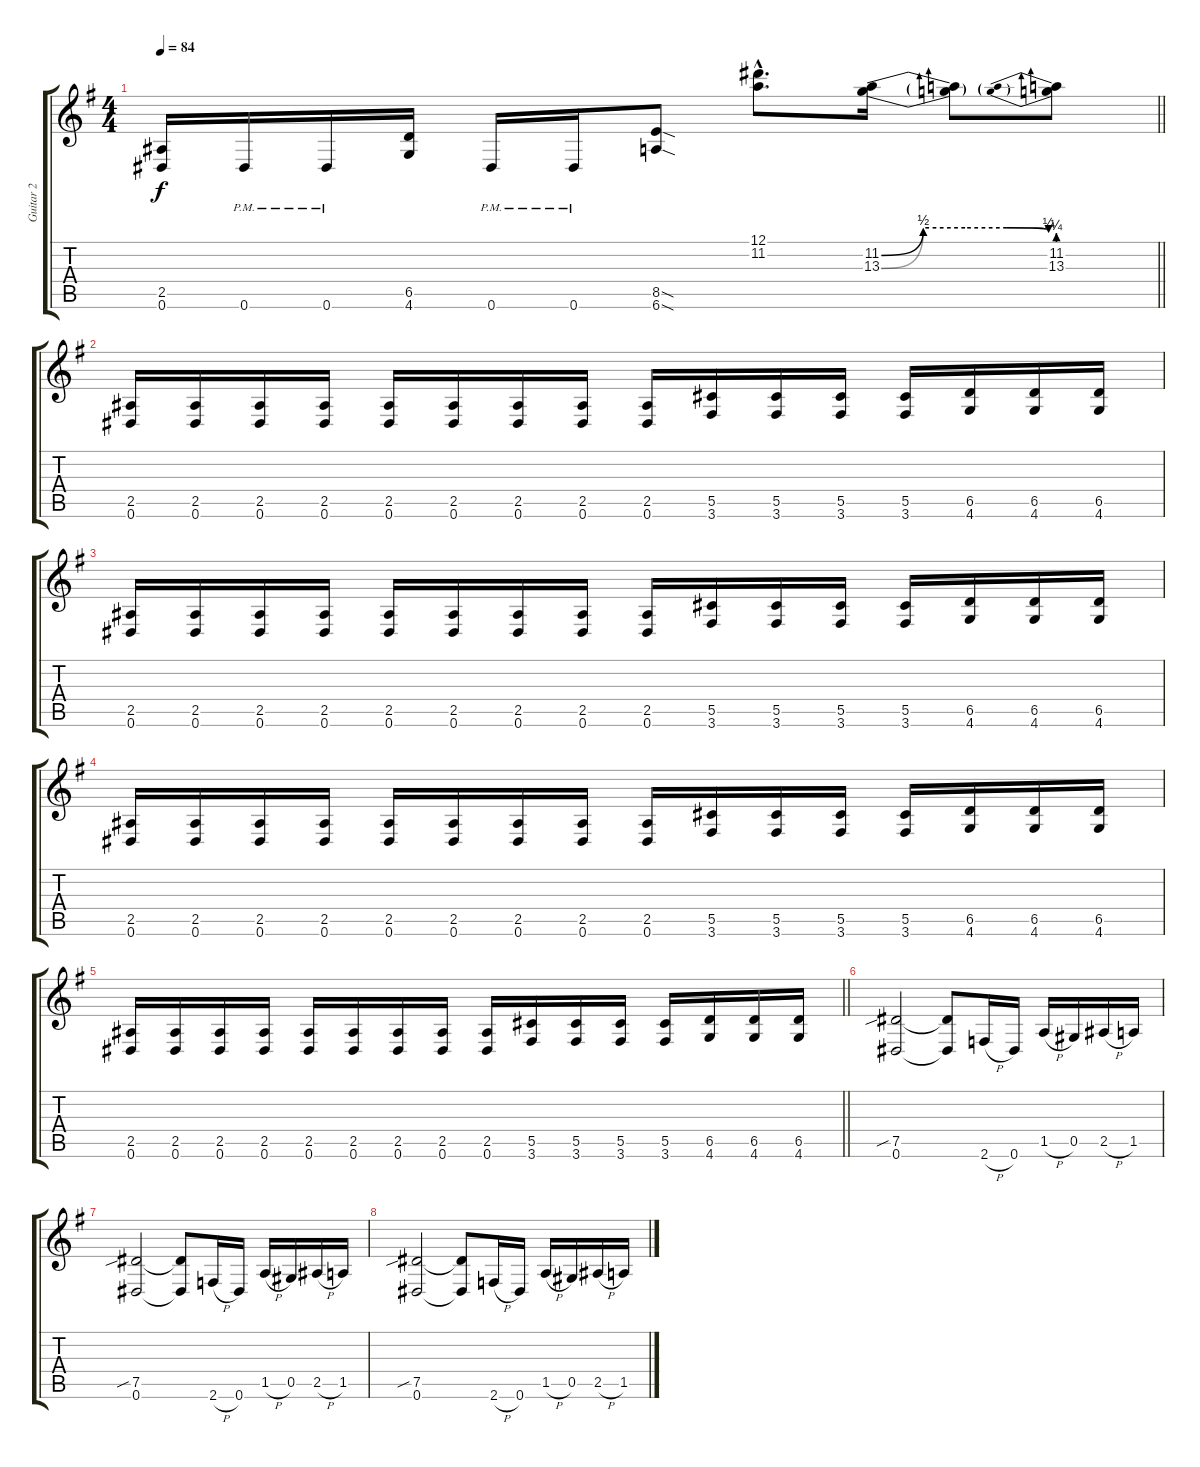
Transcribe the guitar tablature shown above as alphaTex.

\track ("Guitar 2" "Guitar 2") {instrument overdrivenguitar}
\staff {score tabs}
\tuning (Eb4 Bb3 Gb3 Db3 Ab2 Eb2) {hide}
\ts (4 4)
\tempo 84
\clef g2
\barLineRight lightlight
\ks eminor
(2.5 0.6).16{dy f} 0.6{pm}.16 0.6{pm}.16 (6.5 4.6).16 0.6{pm}.16 0.6{pm}.16 (8.5{sod} 6.6{sod}).8 (12.1{hac} 11.2{hac}).8{d} (11.2{be (custom 0 0 15 2 30 2 45 2 60 1)} 13.3{be (custom 0 0 15 2 30 2 45 2 60 1)}).16 (11.2{t} 13.3{t}).8 (11.2{be (prebend 0 1 60 1)} 13.3{be (prebend 0 1 60 1)}).8 |
(2.5 0.6).16 (2.5 0.6).16 (2.5 0.6).16 (2.5 0.6).16 (2.5 0.6).16 (2.5 0.6).16 (2.5 0.6).16 (2.5 0.6).16 (2.5 0.6).16 (5.5 3.6).16 (5.5 3.6).16 (5.5 3.6).16 (5.5 3.6).16 (6.5 4.6).16 (6.5 4.6).16 (6.5 4.6).16 |
(2.5 0.6).16 (2.5 0.6).16 (2.5 0.6).16 (2.5 0.6).16 (2.5 0.6).16 (2.5 0.6).16 (2.5 0.6).16 (2.5 0.6).16 (2.5 0.6).16 (5.5 3.6).16 (5.5 3.6).16 (5.5 3.6).16 (5.5 3.6).16 (6.5 4.6).16 (6.5 4.6).16 (6.5 4.6).16 |
(2.5 0.6).16 (2.5 0.6).16 (2.5 0.6).16 (2.5 0.6).16 (2.5 0.6).16 (2.5 0.6).16 (2.5 0.6).16 (2.5 0.6).16 (2.5 0.6).16 (5.5 3.6).16 (5.5 3.6).16 (5.5 3.6).16 (5.5 3.6).16 (6.5 4.6).16 (6.5 4.6).16 (6.5 4.6).16 |
\barLineRight lightlight
(2.5 0.6).16 (2.5 0.6).16 (2.5 0.6).16 (2.5 0.6).16 (2.5 0.6).16 (2.5 0.6).16 (2.5 0.6).16 (2.5 0.6).16 (2.5 0.6).16 (5.5 3.6).16 (5.5 3.6).16 (5.5 3.6).16 (5.5 3.6).16 (6.5 4.6).16 (6.5 4.6).16 (6.5 4.6).16 |
(7.5{sib} 0.6).2 (7.5{t} 0.6{t}).8 2.6{h}.16 0.6.16 1.5{h}.16 0.5.16 2.5{h}.16 1.5.16 |
(7.5{sib} 0.6).2 (7.5{t} 0.6{t}).8 2.6{h}.16 0.6.16 1.5{h}.16 0.5.16 2.5{h}.16 1.5.16 |
(7.5{sib} 0.6).2 (7.5{t} 0.6{t}).8 2.6{h}.16 0.6.16 1.5{h}.16 0.5.16 2.5{h}.16 1.5.16
